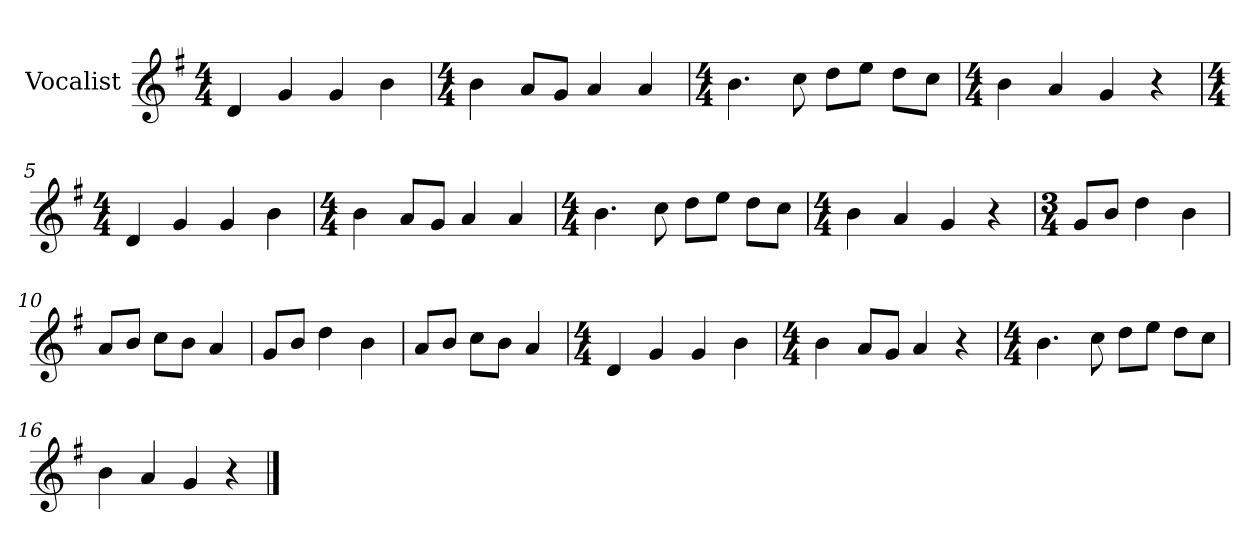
**kern
*part1
*staff1
*I"Vocalist
*k[f#]
*G:
*M4/4
=1
4d
4g
4g
4b
=2
*M4/4
4b
8aL
8gJ
4a
4a
=3
*M4/4
4.b
8cc
8ddL
8eeJ
8ddL
8ccJ
=4
*M4/4
4b
4a
4g
4r
=5
*M4/4
4d
4g
4g
4b
=6
*M4/4
4b
8aL
8gJ
4a
4a
=7
*M4/4
4.b
8cc
8ddL
8eeJ
8ddL
8ccJ
=8
*M4/4
4b
4a
4g
4r
=9
*M3/4
8gL
8bJ
4dd
4b
=10
8aL
8bJ
8ccL
8bJ
4a
=11
8gL
8bJ
4dd
4b
=12
8aL
8bJ
8ccL
8bJ
4a
=13
*M4/4
4d
4g
4g
4b
=14
*M4/4
4b
8aL
8gJ
4a
4r
=15
*M4/4
4.b
8cc
8ddL
8eeJ
8ddL
8ccJ
=16
4b
4a
4g
4r
==
*-
